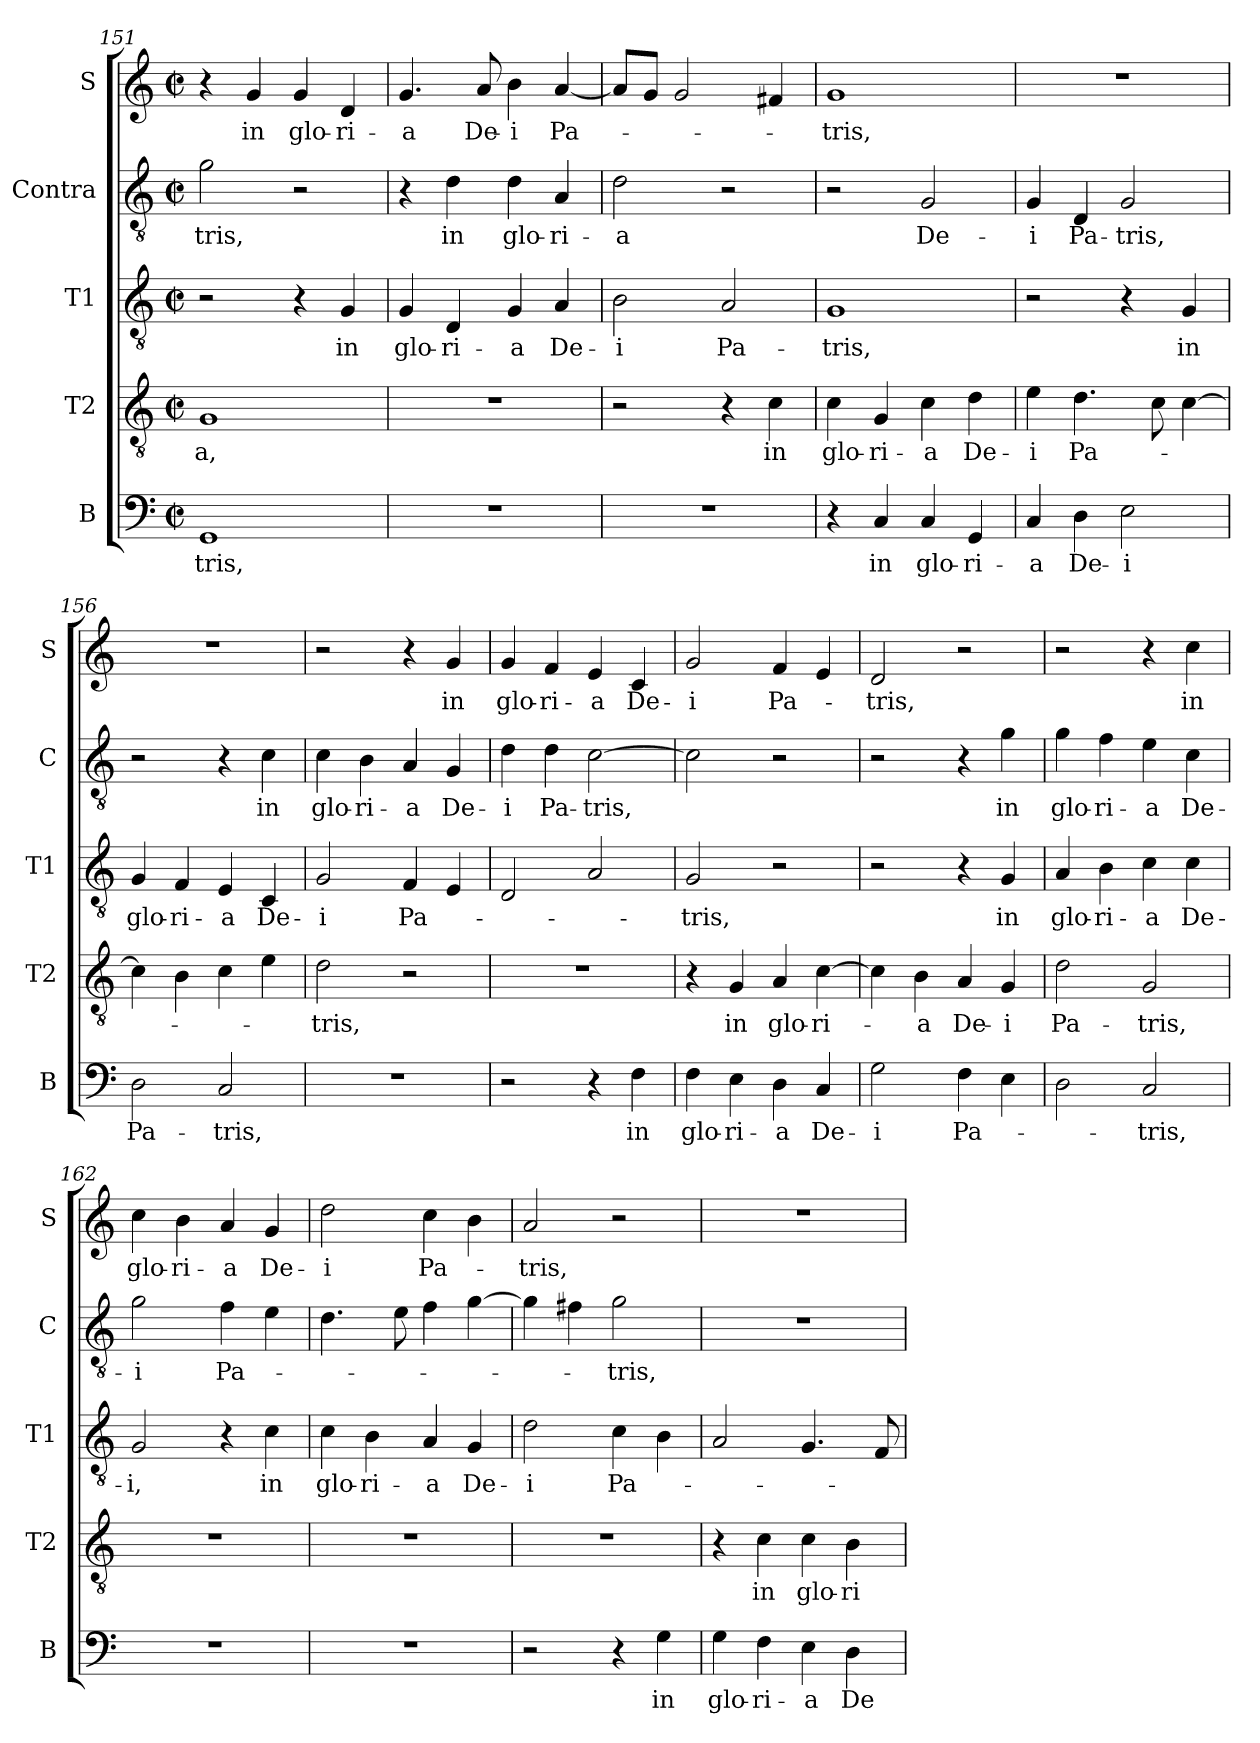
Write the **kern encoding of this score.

**kern	**text	**kern	**text	**kern	**text	**kern	**text	**kern	**text
*part5	*part5	*part4	*part4	*part3	*part3	*part2	*part2	*part1	*part1
*staff5	*staff5	*staff4	*staff4	*staff3	*staff3	*staff2	*staff2	*staff1	*staff1
*I"B	*	*I"T2	*	*I"T1	*	*I"Contra	*	*I"S	*
*I'B	*	*I'T2	*	*I'T1	*	*I'C	*	*I'S	*
*clefF4	*	*clefGv2	*	*clefGv2	*	*clefGv2	*	*clefG2	*
*k[]	*	*k[]	*	*k[]	*	*k[]	*	*k[]	*
*M2/2	*	*M2/2	*	*M2/2	*	*M2/2	*	*M2/2	*
*met(c|)	*	*met(c|)	*	*met(c|)	*	*met(c|)	*	*met(c|)	*
=151	=151	=151	=151	=151	=151	=151	=151	=151	=151
1GG	-tris,	1G	-a,	2r	.	2g\	-tris,	4r	.
.	.	.	.	.	.	.	.	4g/	in
.	.	.	.	4r	.	2r	.	4g/	glo-
.	.	.	.	4G/	in	.	.	4d/	-ri-
=152	=152	=152	=152	=152	=152	=152	=152	=152	=152
1r	.	1r	.	4G/	glo-	4r	.	4.g/	-a
.	.	.	.	4D/	-ri-	4d\	in	.	.
.	.	.	.	.	.	.	.	8a/	De-
.	.	.	.	4G/	-a	4d\	glo-	4b\	-i
.	.	.	.	4A/	De-	4A/	-ri-	[4a/	Pa-
=153	=153	=153	=153	=153	=153	=153	=153	=153	=153
1r	.	2r	.	2B\	-i	2d\	-a	8a/L]	.
.	.	.	.	.	.	.	.	8g/J	.
.	.	.	.	.	.	.	.	2g/	.
.	.	4r	.	2A/	Pa-	2r	.	.	.
.	.	4c\	in	.	.	.	.	4f#X/	.
=154	=154	=154	=154	=154	=154	=154	=154	=154	=154
4r	.	4c\	glo-	1G	-tris,	2r	.	1g	-tris,
4C/	in	4G/	-ri-	.	.	.	.	.	.
4C/	glo-	4c\	-a	.	.	2G/	De-	.	.
4GG/	-ri-	4d\	De-	.	.	.	.	.	.
=155	=155	=155	=155	=155	=155	=155	=155	=155	=155
4C/	-a	4e\	-i	2r	.	4G/	-i	1r	.
4D\	De-	4.d\	Pa-	.	.	4D/	Pa-	.	.
2E\	-i	.	.	4r	.	2G/	-tris,	.	.
.	.	8c\	.	.	.	.	.	.	.
.	.	[4c\	.	4G/	in	.	.	.	.
=156	=156	=156	=156	=156	=156	=156	=156	=156	=156
2D\	Pa-	4c\]	.	4G/	glo-	2r	.	1r	.
.	.	4B\	.	4F/	-ri-	.	.	.	.
2C/	-tris,	4c\	.	4E/	-a	4r	.	.	.
.	.	4e\	.	4C/	De-	4c\	in	.	.
=157	=157	=157	=157	=157	=157	=157	=157	=157	=157
1r	.	2d\	-tris,	2G/	-i	4c\	glo-	2r	.
.	.	.	.	.	.	4B\	-ri-	.	.
.	.	2r	.	4F/	Pa-	4A/	-a	4r	.
.	.	.	.	4E/	.	4G/	De-	4g/	in
=158	=158	=158	=158	=158	=158	=158	=158	=158	=158
2r	.	1r	.	2D/	.	4d\	-i	4g/	glo-
.	.	.	.	.	.	4d\	Pa-	4f/	-ri-
4r	.	.	.	2A/	.	[2c\	-tris,	4e/	-a
4F\	in	.	.	.	.	.	.	4c/	De-
=159	=159	=159	=159	=159	=159	=159	=159	=159	=159
4F\	glo-	4r	.	2G/	-tris,	2c\]	.	2g/	-i
4E\	-ri-	4G/	in	.	.	.	.	.	.
4D\	-a	4A/	glo-	2r	.	2r	.	4f/	Pa-
4C/	De-	[4c\	-ri-	.	.	.	.	4e/	.
=160	=160	=160	=160	=160	=160	=160	=160	=160	=160
2G\	-i	4c\]	.	2r	.	2r	.	2d/	-tris,
.	.	4B\	-a	.	.	.	.	.	.
4F\	Pa-	4A/	De-	4r	.	4r	.	2r	.
4E\	.	4G/	-i	4G/	in	4g\	in	.	.
=161	=161	=161	=161	=161	=161	=161	=161	=161	=161
2D\	.	2d\	Pa-	4A/	glo-	4g\	glo-	2r	.
.	.	.	.	4B\	-ri-	4f\	-ri-	.	.
2C/	tris,	2G/	-tris,	4c\	-a	4e\	-a	4r	.
.	.	.	.	4c\	De-	4c\	De-	4cc\	in
=162	=162	=162	=162	=162	=162	=162	=162	=162	=162
1r	.	1r	.	2G/	-i,	2g\	-i	4cc\	glo-
.	.	.	.	.	.	.	.	4b\	-ri-
.	.	.	.	4r	.	4f\	Pa-	4a/	-a
.	.	.	.	4c\	in	4e\	.	4g/	De-
=163	=163	=163	=163	=163	=163	=163	=163	=163	=163
1r	.	1r	.	4c\	glo-	4.d\	.	2dd\	-i
.	.	.	.	4B\	-ri-	.	.	.	.
.	.	.	.	.	.	8e\	.	.	.
.	.	.	.	4A/	-a	4f\	.	4cc\	Pa-
.	.	.	.	4G/	De-	[4g\	.	4b\	.
=164	=164	=164	=164	=164	=164	=164	=164	=164	=164
2r	.	1r	.	2d\	-i	4g\]	.	2a/	-tris,
.	.	.	.	.	.	4f#X\	.	.	.
4r	.	.	.	4c\	Pa-	2g\	-tris,	2r	.
4G\	in	.	.	4B\	.	.	.	.	.
=165	=165	=165	=165	=165	=165	=165	=165	=165	=165
4G\	glo-	4r	.	2A/	.	1r	.	1r	.
4F\	-ri-	4c\	in	.	.	.	.	.	.
4E\	-a	4c\	glo-	4.G/	.	.	.	.	.
4D\	De-	4B\	-ri-	.	.	.	.	.	.
.	.	.	.	8F/	.	.	.	.	.
=	=	=	=	=	=	=	=	=	=
*-	*-	*-	*-	*-	*-	*-	*-	*-	*-
